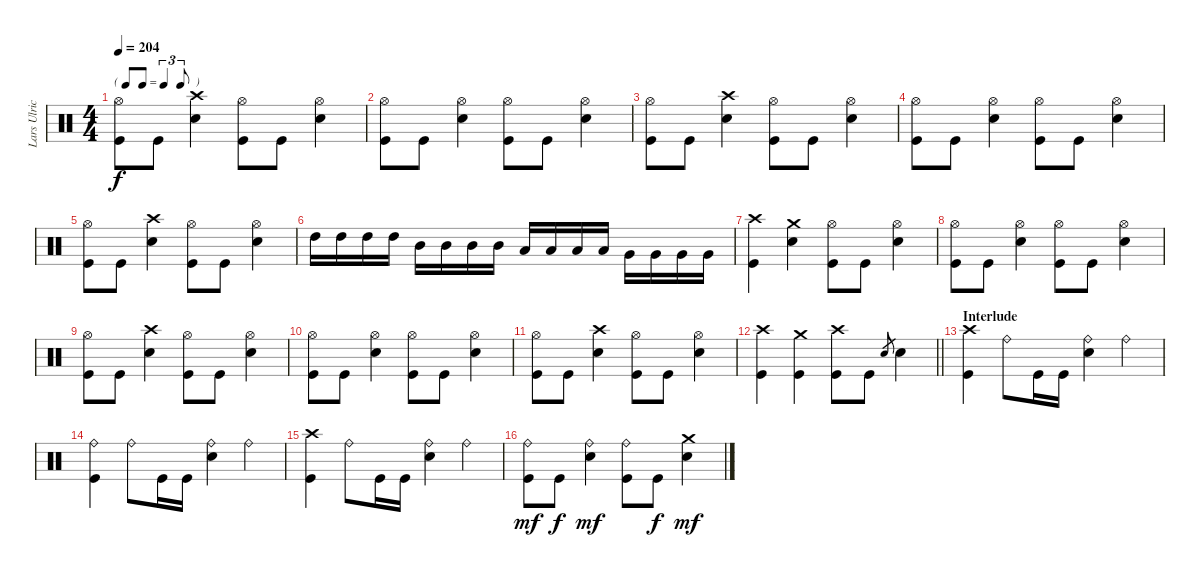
\track ("Lars Ulrich" "Lars Ulric") {instrument percussion}
\staff {score}
\articulation defaults
\ts (4 4)
\tf triplet8th
\tempo 204
\clef neutral
\ks c
("Hi-Hat (open)" "Kick (hit)").8{dy f} "Kick (hit)".8 ("Crash high (hit)" "Snare (hit) 2").4 ("Hi-Hat (open)" "Kick (hit)").8 "Kick (hit)".8 ("Hi-Hat (open)" "Snare (hit) 2").4 |
("Hi-Hat (open)" "Kick (hit)").8 "Kick (hit)".8 ("Hi-Hat (open)" "Snare (hit) 2").4 ("Hi-Hat (open)" "Kick (hit)").8 "Kick (hit)".8 ("Hi-Hat (open)" "Snare (hit) 2").4 |
("Hi-Hat (open)" "Kick (hit)").8 "Kick (hit)".8 ("Crash high (hit)" "Snare (hit) 2").4 ("Hi-Hat (open)" "Kick (hit)").8 "Kick (hit)".8 ("Hi-Hat (open)" "Snare (hit) 2").4 |
("Hi-Hat (open)" "Kick (hit)").8 "Kick (hit)".8 ("Hi-Hat (open)" "Snare (hit) 2").4 ("Hi-Hat (open)" "Kick (hit)").8 "Kick (hit)".8 ("Hi-Hat (open)" "Snare (hit) 2").4 |
("Hi-Hat (open)" "Kick (hit)").8 "Kick (hit)".8 ("Crash high (hit)" "Snare (hit) 2").4 ("Hi-Hat (open)" "Kick (hit)").8 "Kick (hit)".8 ("Hi-Hat (open)" "Snare (hit) 2").4 |
"High Tom (hit)".16 "High Tom (hit)".16 "High Tom (hit)".16 "High Tom (hit)".16 "Mid Tom (hit)".16 "Mid Tom (hit)".16 "Mid Tom (hit)".16 "Mid Tom (hit)".16 "Low Tom (hit)".16 "Low Tom (hit)".16 "Low Tom (hit)".16 "Low Tom (hit)".16 "Very Low Tom (hit)".16{beam Down} "Very Low Tom (hit)".16{beam Down} "Very Low Tom (hit)".16{beam Down} "Very Low Tom (hit)".16{beam Down} |
("Crash high (hit)" "Kick (hit)").4 ("Crash medium (hit)" "Snare (hit) 2").4 ("Hi-Hat (open)" "Kick (hit)").8 "Kick (hit)".8 ("Hi-Hat (open)" "Snare (hit) 2").4 |
("Hi-Hat (open)" "Kick (hit)").8 "Kick (hit)".8 ("Hi-Hat (open)" "Snare (hit) 2").4 ("Hi-Hat (open)" "Kick (hit)").8 "Kick (hit)".8 ("Hi-Hat (open)" "Snare (hit) 2").4 |
("Hi-Hat (open)" "Kick (hit)").8 "Kick (hit)".8 ("Crash high (hit)" "Snare (hit) 2").4 ("Hi-Hat (open)" "Kick (hit)").8 "Kick (hit)".8 ("Hi-Hat (open)" "Snare (hit) 2").4 |
("Hi-Hat (open)" "Kick (hit)").8 "Kick (hit)".8 ("Hi-Hat (open)" "Snare (hit) 2").4 ("Hi-Hat (open)" "Kick (hit)").8 "Kick (hit)".8 ("Hi-Hat (open)" "Snare (hit) 2").4 |
("Hi-Hat (open)" "Kick (hit)").8 "Kick (hit)".8 ("Crash high (hit)" "Snare (hit) 2").4 ("Hi-Hat (open)" "Kick (hit)").8 "Kick (hit)".8 ("Hi-Hat (open)" "Snare (hit) 2").4 |
\barLineRight lightlight
("Crash high (hit)" "Kick (hit)").4 ("Crash medium (hit)" "Kick (hit)").4 ("Crash high (hit)" "Kick (hit)").8 "Kick (hit)".8 "Snare (hit) 2".8{gr} "Snare (hit) 2".4 |
\section ("" "Interlude")
("Crash high (hit)" "Kick (hit)").4 "Ride (bell)".8 "Kick (hit)".16 "Kick (hit)".16 ("Ride (bell)" "Snare (hit) 2").4 "Ride (bell)".4 |
("Ride (bell)" "Kick (hit)").4 "Ride (bell)".8 "Kick (hit)".16 "Kick (hit)".16 ("Ride (bell)" "Snare (hit) 2").4 "Ride (bell)".4 |
("Crash high (hit)" "Kick (hit)").4 "Ride (bell)".8 "Kick (hit)".16 "Kick (hit)".16 ("Ride (bell)" "Snare (hit) 2").4 "Ride (bell)".4 |
("Ride (bell)" "Kick (hit)").8{dy mf} "Kick (hit)".8{dy f} ("Ride (bell)" "Snare (hit) 2").4{dy mf} ("Ride (bell)" "Kick (hit)").8 "Kick (hit)".8{dy f} ("Crash medium (hit)" "Snare (hit) 2").4{dy mf}
